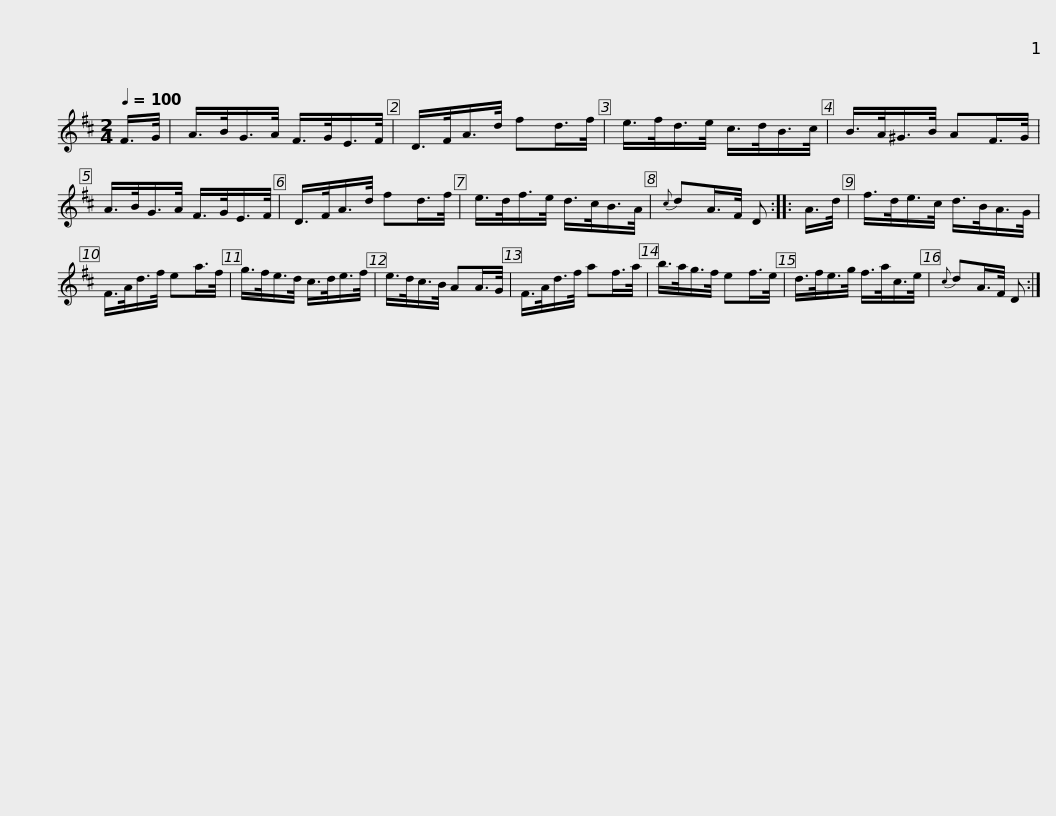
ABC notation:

X:1
L:1/8
Q:1/4=100
M:2/4
I:linebreak $
K:none
V:1 treble transpose="8 "
V:1
[K:D] F/>G/ | A/>B/G/>A/ F/>G/E/>F/ | D/>F/A/>d/ fd/>f/ | e/>f/d/>e/ c/>d/B/>c/ | B/>A/^G/>B/ AF/>G/ |$ %5
 A/>B/G/>A/ F/>G/E/>F/ | D/>F/A/>d/ fd/>f/ | e/>d/f/>e/ d/>c/B/>A/ |{c} dA/>F/ D :: A/>d/ | %10
 f/>d/e/>c/ d/>B/A/>G/ |$ F/>A/d/>f/ ea/>f/ | g/>f/e/>d/ c/>d/e/>f/ | e/>d/c/>B/ AA/>G/ | F/>A/d/>f/ af/>a/ | %15
 b/>a/g/>f/ ef/>e/ |$ d/>f/e/>g/ f/>a/c/>e/ |{c} dA/>F/ D :| %18
